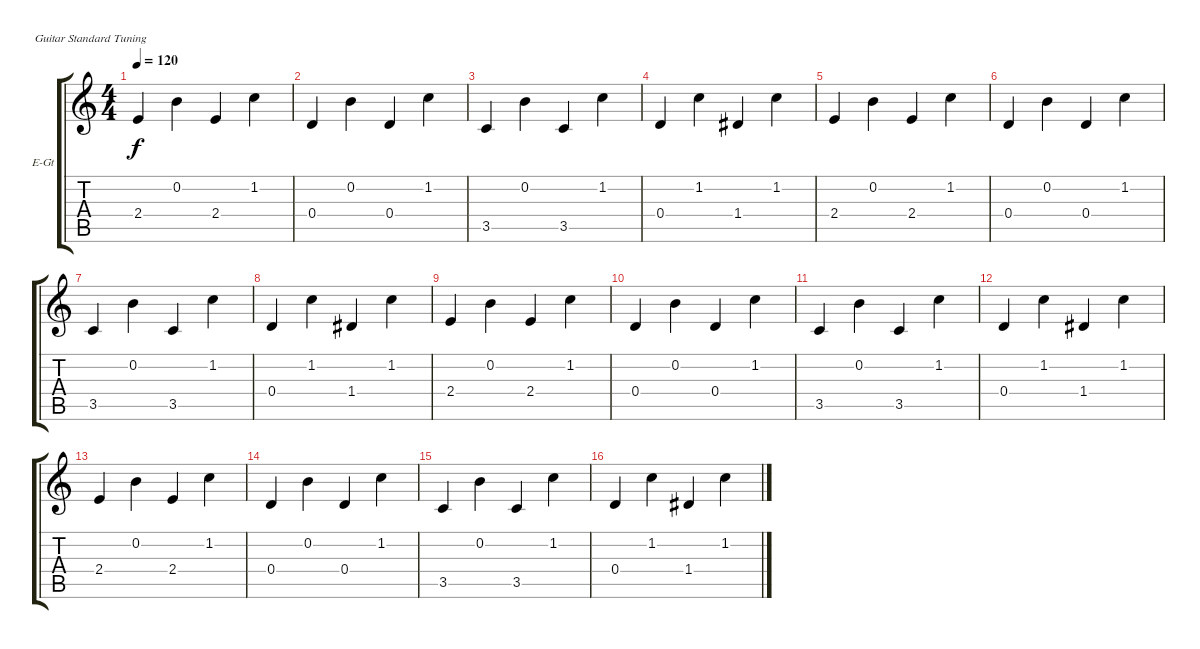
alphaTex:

\defaultSystemsLayout 4
\bracketExtendMode groupsimilarinstruments
\firstSystemTrackNameOrientation horizontal
\otherSystemsTrackNameOrientation horizontal
\track ("Electric Guitar" "E-Gt") {mute instrument overdrivenguitar}
\staff {score tabs}
\tuning (E4 B3 G3 D3 A2 E2)
\ts (4 4)
\tempo 120
\clef g2
\scale
0.485477
\ks c
2.4.4{dy f instrument overdrivenguitar} 0.2.4 2.4.4 1.2.4 |
\scale
0.257261 0.4.4 0.2.4 0.4.4 1.2.4 |
\scale
0.257261 3.5.4 0.2.4 3.5.4 1.2.4 |
\scale
0.333333 0.4.4 1.2.4 1.4.4 1.2.4 |
\scale
0.333333 2.4.4 0.2.4 2.4.4 1.2.4 |
\scale
0.333333 0.4.4 0.2.4 0.4.4 1.2.4 |
\scale
0.333333 3.5.4 0.2.4 3.5.4 1.2.4 |
\scale
0.333333 0.4.4 1.2.4 1.4.4 1.2.4 |
\scale
0.333333 2.4.4 0.2.4 2.4.4 1.2.4 |
\scale
0.333333 0.4.4 0.2.4 0.4.4 1.2.4 |
\scale
0.333333 3.5.4 0.2.4 3.5.4 1.2.4 |
\scale
0.333333 0.4.4 1.2.4 1.4.4 1.2.4 |
\scale
0.333333 2.4.4 0.2.4 2.4.4 1.2.4 |
\scale
0.333333 0.4.4 0.2.4 0.4.4 1.2.4 |
\scale
0.333333 3.5.4 0.2.4 3.5.4 1.2.4 |
\scale
0.333333 0.4.4 1.2.4 1.4.4 1.2.4
